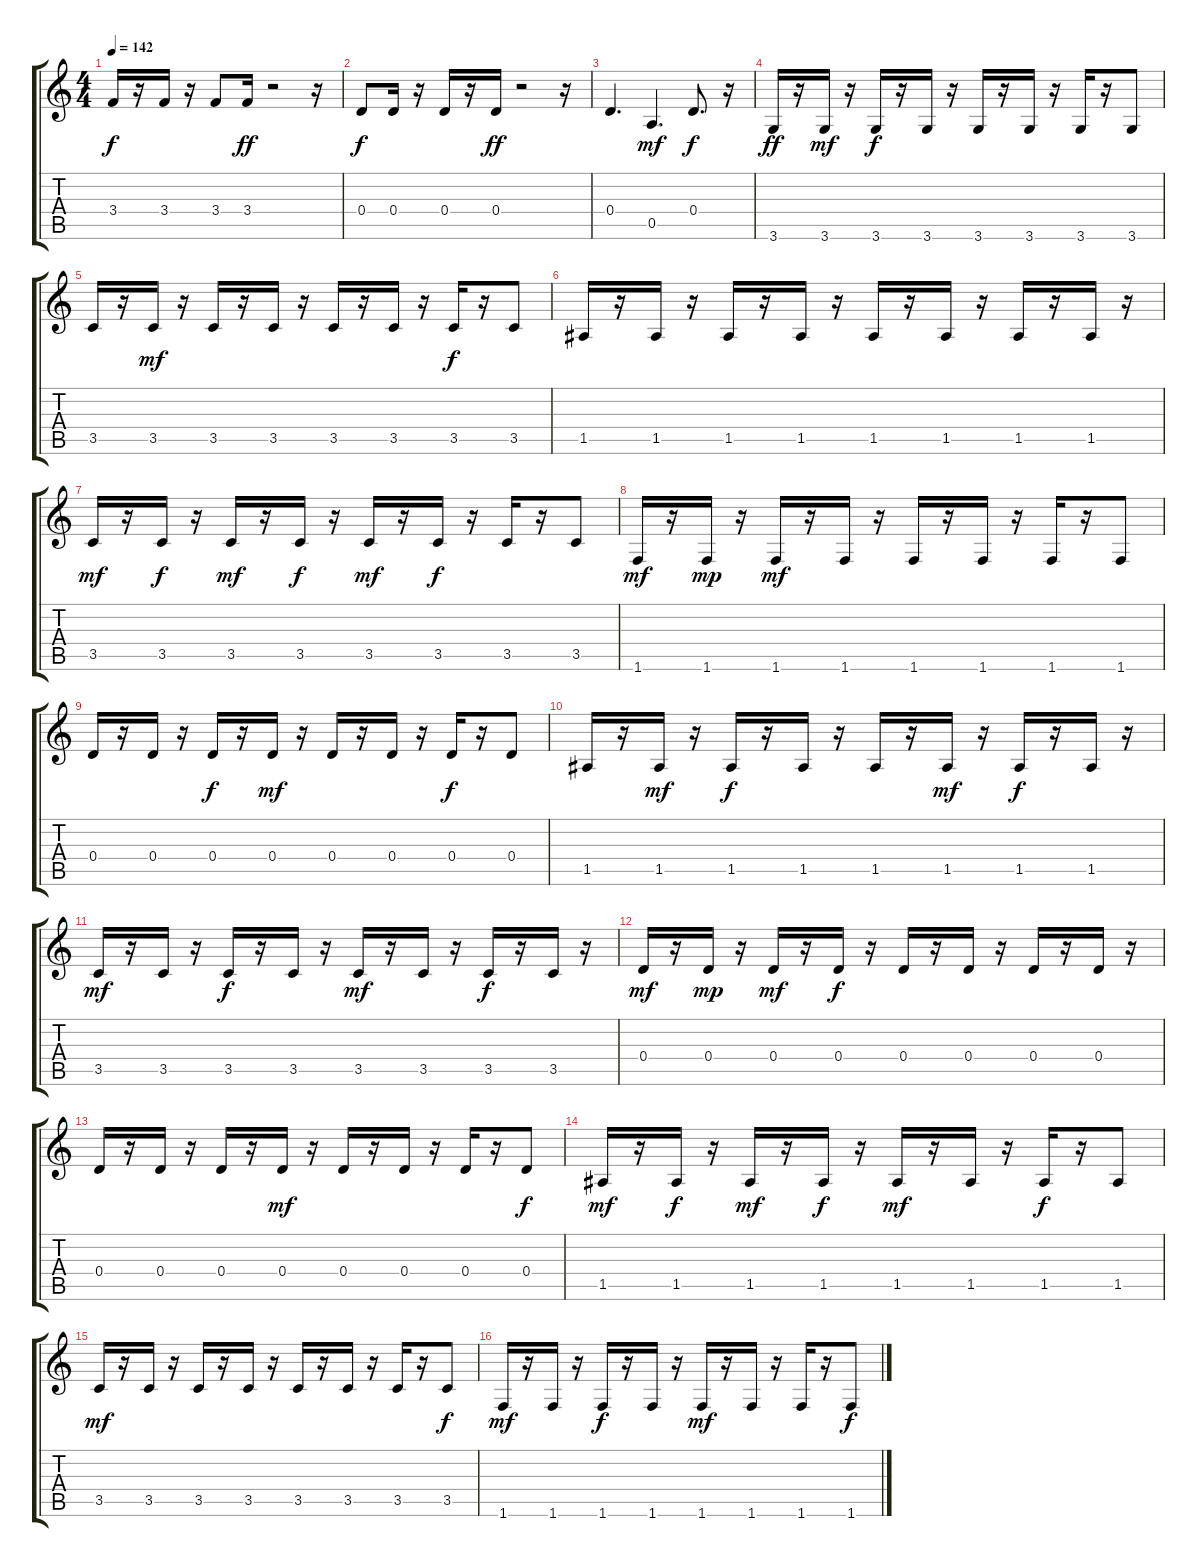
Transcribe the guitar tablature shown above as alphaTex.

\track "" {instrument electricguitarmuted}
\staff {score tabs}
\tuning (E4 B3 G3 D3 A2 E2) {hide}
\ts (4 4)
\tempo 142
\clef g2
\ks c
3.4.16{dy f} r.16 3.4.16 r.16 3.4.8 3.4.16{dy ff} r.2 r.16 |
0.4.8{dy f} 0.4.16 r.16 0.4.16 r.16 0.4.16{dy ff} r.2 r.16 |
0.4.4{d} 0.5.4{d dy mf} 0.4.8{d dy f} r.16 |
3.6.16{dy ff} r.16 3.6.16{dy mf} r.16 3.6.16{dy f} r.16 3.6.16 r.16 3.6.16 r.16 3.6.16 r.16 3.6.16 r.16 3.6.8 |
3.5.16 r.16 3.5.16{dy mf} r.16 3.5.16 r.16 3.5.16 r.16 3.5.16 r.16 3.5.16 r.16 3.5.16{dy f} r.16 3.5.8 |
1.5.16 r.16 1.5.16 r.16 1.5.16 r.16 1.5.16 r.16 1.5.16 r.16 1.5.16 r.16 1.5.16 r.16 1.5.16 r.16 |
3.5.16{dy mf} r.16 3.5.16{dy f} r.16 3.5.16{dy mf} r.16 3.5.16{dy f} r.16 3.5.16{dy mf} r.16 3.5.16{dy f} r.16 3.5.16 r.16 3.5.8 |
1.6.16{dy mf} r.16 1.6.16{dy mp} r.16 1.6.16{dy mf} r.16 1.6.16 r.16 1.6.16 r.16 1.6.16 r.16 1.6.16 r.16 1.6.8 |
0.4.16 r.16 0.4.16 r.16 0.4.16{dy f} r.16 0.4.16{dy mf} r.16 0.4.16 r.16 0.4.16 r.16 0.4.16{dy f} r.16 0.4.8 |
1.5.16 r.16 1.5.16{dy mf} r.16 1.5.16{dy f} r.16 1.5.16 r.16 1.5.16 r.16 1.5.16{dy mf} r.16 1.5.16{dy f} r.16 1.5.16 r.16 |
3.5.16{dy mf} r.16 3.5.16 r.16 3.5.16{dy f} r.16 3.5.16 r.16 3.5.16{dy mf} r.16 3.5.16 r.16 3.5.16{dy f} r.16 3.5.16 r.16 |
0.4.16{dy mf} r.16 0.4.16{dy mp} r.16 0.4.16{dy mf} r.16 0.4.16{dy f} r.16 0.4.16 r.16 0.4.16 r.16 0.4.16 r.16 0.4.16 r.16 |
0.4.16 r.16 0.4.16 r.16 0.4.16 r.16 0.4.16{dy mf} r.16 0.4.16 r.16 0.4.16 r.16 0.4.16 r.16 0.4.8{dy f} |
1.5.16{dy mf} r.16 1.5.16{dy f} r.16 1.5.16{dy mf} r.16 1.5.16{dy f} r.16 1.5.16{dy mf} r.16 1.5.16 r.16 1.5.16{dy f} r.16 1.5.8 |
3.5.16{dy mf} r.16 3.5.16 r.16 3.5.16 r.16 3.5.16 r.16 3.5.16 r.16 3.5.16 r.16 3.5.16 r.16 3.5.8{dy f} |
1.6.16{dy mf} r.16 1.6.16 r.16 1.6.16{dy f} r.16 1.6.16 r.16 1.6.16{dy mf} r.16 1.6.16 r.16 1.6.16 r.16 1.6.8{dy f}
